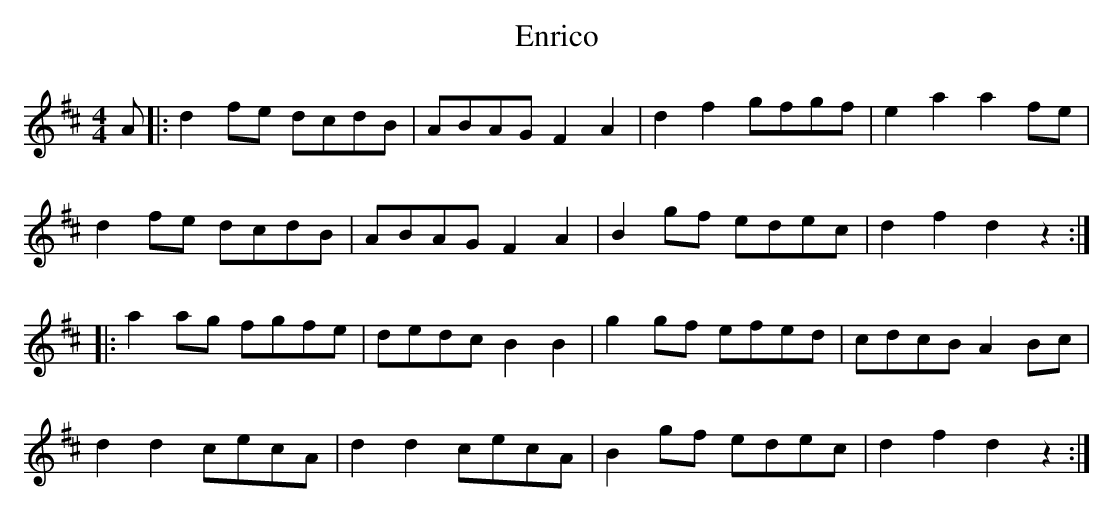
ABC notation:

X:1
T:Enrico
M:4/4
L:1/8
K:Dmaj
A |: d2fe dcdB | ABAG F2A2 | d2f2 gfgf | e2a2 a2fe |
d2fe dcdB | ABAG F2A2 | B2gf edec | d2f2 d2z2 :|
|: a2ag fgfe | dedc B2B2 | g2gf efed | cdcB A2Bc |
d2d2 cecA | d2d2 cecA | B2gf edec | d2f2 d2z2 :|
